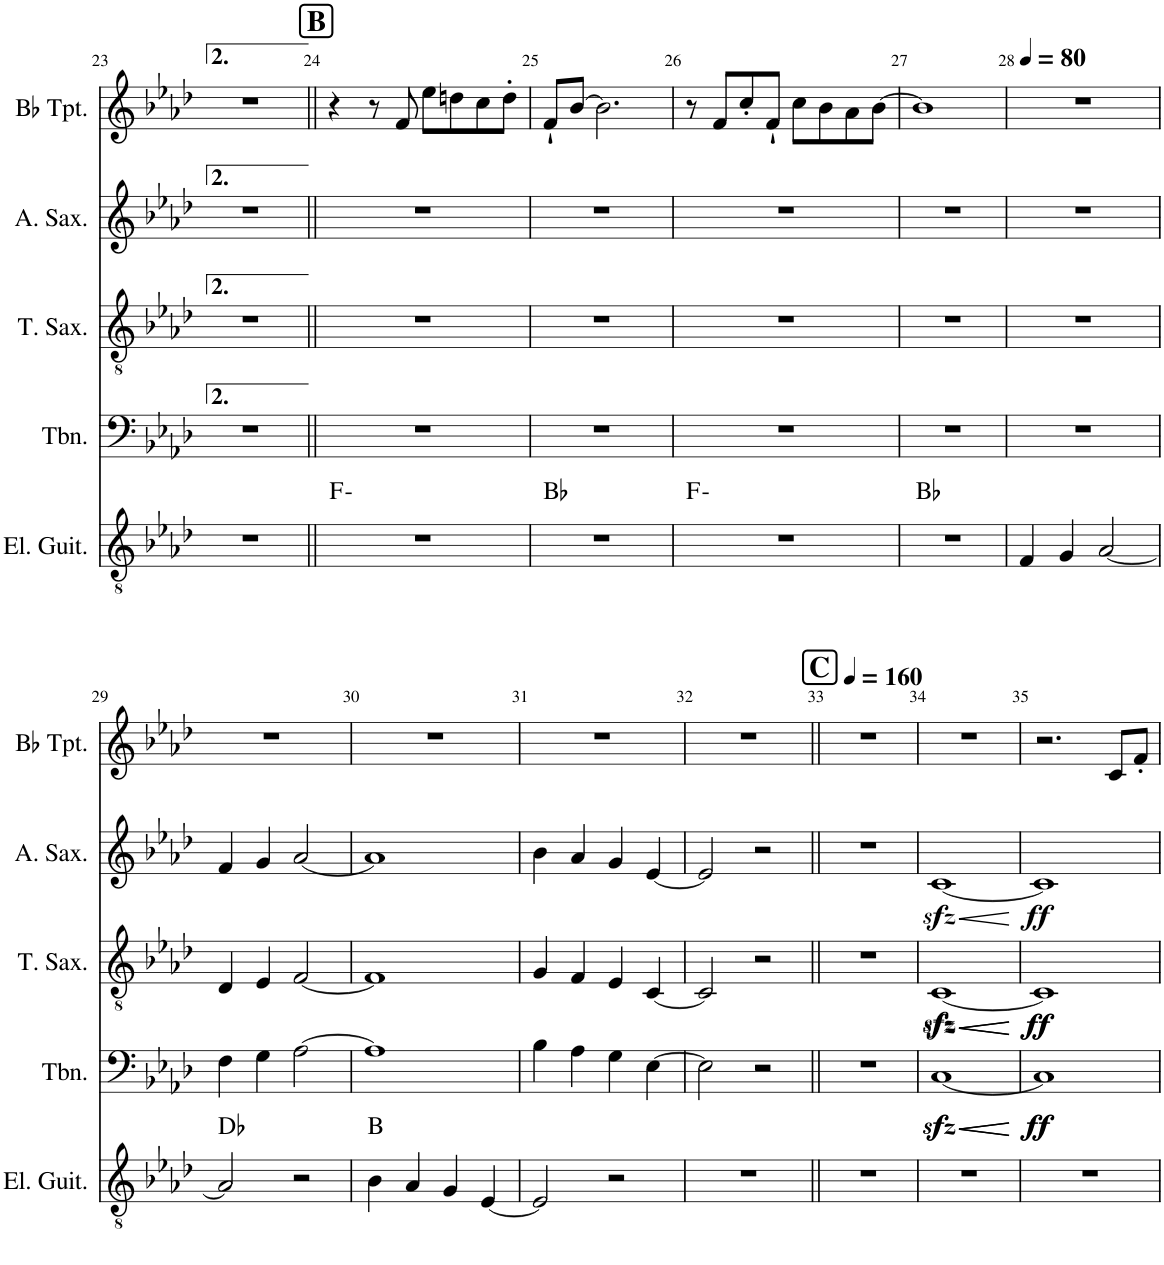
**kern	**harte	**kern	**dynam	**kern	**dynam	**kern	**dynam	**kern
*part5	*part5	*part4	*part4	*part3	*part3	*part2	*part2	*part1
*staff5	*	*staff4	*staff4	*staff3	*staff3	*staff2	*staff2	*staff1
*I"Electric Guitar	*	*I"Trombone	*	*I"Tenor Saxophone	*	*I"Alto Saxophone	*	*I"Bb Trumpet
*I'El. Guit.	*	*I'Tbn.	*	*I'T. Sax.	*	*I'A. Sax.	*	*I'Bb Tpt.
!!LO:PB:g=z
*clefGv2	*	*clefF4	*	*clefGv2	*	*clefG2	*	*clefG2
*	*	*	*	*ITrd8c14	*	*ITrd5c9	*	*ITrd1c2
*k[b-e-a-d-]	*	*k[b-e-a-d-]	*	*k[b-e-a-d-]	*	*k[b-e-a-d-]	*	*k[b-e-a-d-]
*M4/4	*	*M4/4	*	*M4/4	*	*M4/4	*	*M4/4
=23	=23	=23	=23	=23	=23	=23	=23	=23
1r	.	1r	.	1r	.	1r	.	1r
!!LO:REH:place=s1:a:B:cj:fs=14:t=B
=24||	=24||	=24||	=24||	=24||	=24||	=24||	=24||	=24||
1r	F:min	1r	.	1r	.	1r	.	4r
.	.	.	.	.	.	.	.	8r
.	.	.	.	.	.	.	.	8f/
.	.	.	.	.	.	.	.	8ee-\L
.	.	.	.	.	.	.	.	8ddn\
.	.	.	.	.	.	.	.	8cc\
.	.	.	.	.	.	.	.	8dd'\J
=25	=25	=25	=25	=25	=25	=25	=25	=25
1r	Bb:maj	1r	.	1r	.	1r	.	8f`/L
.	.	.	.	.	.	.	.	[8b-/J
.	.	.	.	.	.	.	.	2.b-\]
=26	=26	=26	=26	=26	=26	=26	=26	=26
1r	F:min	1r	.	1r	.	1r	.	8r
.	.	.	.	.	.	.	.	8f/L
.	.	.	.	.	.	.	.	8cc'/
.	.	.	.	.	.	.	.	8f`/J
.	.	.	.	.	.	.	.	8cc\L
.	.	.	.	.	.	.	.	8b-\
.	.	.	.	.	.	.	.	8a-\
.	.	.	.	.	.	.	.	[8b-\J
=27	=27	=27	=27	=27	=27	=27	=27	=27
1r	Bb:maj	1r	.	1r	.	1r	.	1b-]
=28	=28	=28	=28	=28	=28	=28	=28	=28
*	*	*	*	*	*	*	*	*MM80
4F/	.	1r	.	1r	.	1r	.	1r
4G/	.	.	.	.	.	.	.	.
[2A-/	.	.	.	.	.	.	.	.
!!LO:LB:g=z
=29	=29	=29	=29	=29	=29	=29	=29	=29
2A-/]	Db:maj	4F\	.	4D-/	.	4f/	.	1r
.	.	4G\	.	4E-/	.	4g/	.	.
2r	.	[2A-\	.	[2F/	.	[2a-/	.	.
=30	=30	=30	=30	=30	=30	=30	=30	=30
4B-\	B:maj	1A-]	.	1F]	.	1a-]	.	1r
4A-/	.	.	.	.	.	.	.	.
4G/	.	.	.	.	.	.	.	.
[4E-/	.	.	.	.	.	.	.	.
=31	=31	=31	=31	=31	=31	=31	=31	=31
2E-/]	.	4B-\	.	4G/	.	4b-\	.	1r
.	.	4A-\	.	4F/	.	4a-/	.	.
2r	.	4G\	.	4E-/	.	4g/	.	.
.	.	[4E-\	.	[4C/	.	[4e-/	.	.
=32	=32	=32	=32	=32	=32	=32	=32	=32
1r	.	2E-\]	.	2C/]	.	2e-/]	.	1r
.	.	2r	.	2r	.	2r	.	.
=33||	=33||	=33||	=33||	=33||	=33||	=33||	=33||	=33||
!!LO:REH:place=s1:a:B:cj:fs=14:t=C
*	*	*	*	*	*	*	*	*MM160
1r	.	1r	.	1r	.	1r	.	1r
=34	=34	=34	=34	=34	=34	=34	=34	=34
!	!	!	!LO:HP:b	!	!	!	!	!
!	!	!	!LO:HP:n=1:b	!	!LO:HP:b	!	!	!
!	!	!	!	!	!LO:HP:n=1:b	!	!LO:HP:b	!
1r	.	[1Czz<	< <	[1Czz<	< <	[1czz<	<	1r
.	.	.	[	.	[	.	[	.
=35	=35	=35	=35	=35	=35	=35	=35	=35
!	!	!	!LO:DY:b	!	!	!	!	!
!	!	!	!LO:DY:n=1:b	!	!LO:DY:b	!	!	!
!	!	!	!	!	!LO:DY:n=1:b	!	!LO:DY:b	!
1r	.	1C]	ff ff	1C]	ff ff	1c]	ff	2.r
.	.	.	.	.	.	.	.	8c/L
.	.	.	.	.	.	.	.	8f'/J
.	.	.	[	.	[	.	.	.
=	=	=	=	=	=	=	=	=
*-	*-	*-	*-	*-	*-	*-	*-	*-
